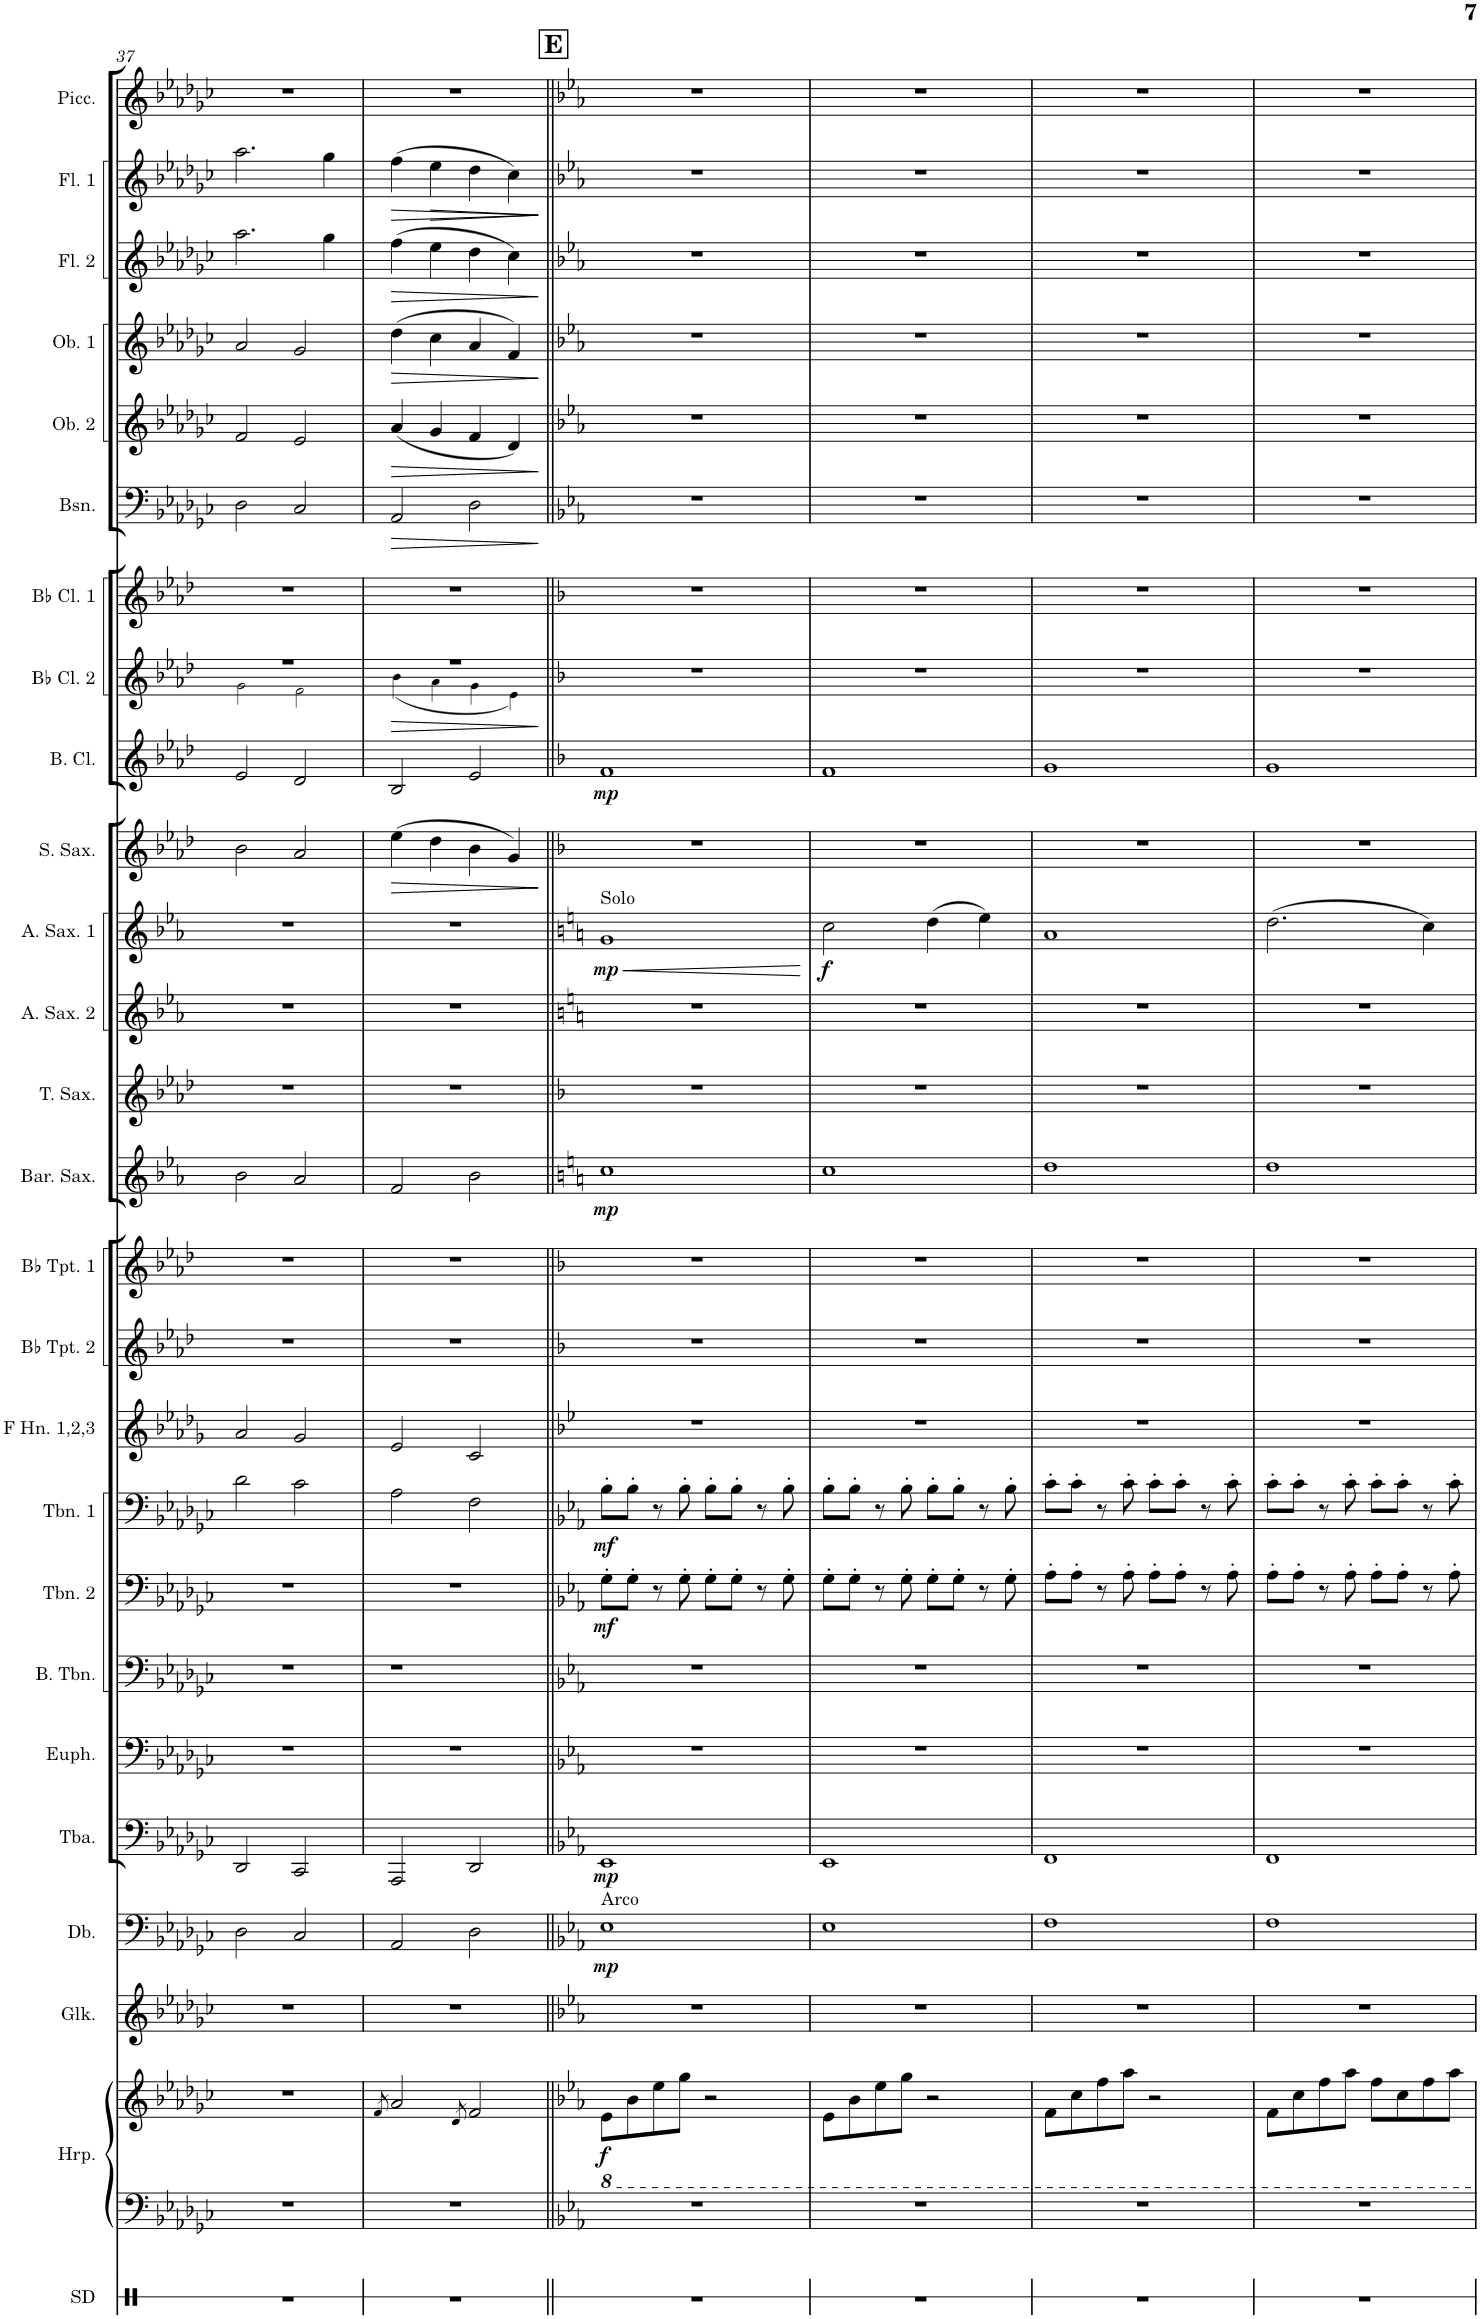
**kern	**kern	**kern	**dynam	**kern	**kern	**dynam	**kern	**dynam	**kern	**kern	**kern	**dynam	**kern	**dynam	**kern	**kern	**kern	**kern	**dynam	**kern	**kern	**kern	**dynam	**kern	**dynam	**kern	**dynam	**kern	**dynam	**kern	**kern	**dynam	**kern	**dynam	**kern	**dynam	**kern	**dynam	**kern	**dynam	**kern
*part26	*part25	*part25	*part25	*part24	*part23	*part23	*part22	*part22	*part21	*part20	*part19	*part19	*part18	*part18	*part17	*part16	*part15	*part14	*part14	*part13	*part12	*part11	*part11	*part10	*part10	*part9	*part9	*part8	*part8	*part7	*part6	*part6	*part5	*part5	*part4	*part4	*part3	*part3	*part2	*part2	*part1
*staff27	*staff26	*staff25	*staff25/26	*staff24	*staff23	*staff23	*staff22	*staff22	*staff21	*staff20	*staff19	*staff19	*staff18	*staff18	*staff17	*staff16	*staff15	*staff14	*staff14	*staff13	*staff12	*staff11	*staff11	*staff10	*staff10	*staff9	*staff9	*staff8	*staff8	*staff7	*staff6	*staff6	*staff5	*staff5	*staff4	*staff4	*staff3	*staff3	*staff2	*staff2	*staff1
*I"Snare Drum	*I"Harp	*	*	*I"Glockenspiel	*I"Double Bass	*	*I"Tuba	*	*I"Euphonium	*I"Bass Trombone	*I"Trombone 2	*	*I"Trombone 1	*	*I"F Horn 1,2,3	*I"Bb Trumpet 2	*I"Bb Trumpet 1	*I"Baritone Saxophone	*	*I"Tenor Saxophone	*I"Alto Saxophone 2	*I"Alto Saxophone 1	*	*I"Soprano Saxophone	*	*I"Bass Clarinet	*	*I"Bb Clarinet 2	*	*I"Bb Clarinet 1	*I"Bassoon	*	*I"Oboe 2	*	*I"Oboe 1	*	*I"Flute 2	*	*I"Flute 1	*	*I"Piccolo
*I'SD	*I'Hrp.	*	*	*I'Glk.	*I'Db.	*	*I'Tba.	*	*I'Euph.	*I'B. Tbn.	*I'Tbn. 2	*	*I'Tbn. 1	*	*I'F Hn. 1,2,3	*I'Bb Tpt. 2	*I'Bb Tpt. 1	*I'Bar. Sax.	*	*I'T. Sax.	*I'A. Sax. 2	*I'A. Sax. 1	*	*I'S. Sax.	*	*I'B. Cl.	*	*I'Bb Cl. 2	*	*I'Bb Cl. 1	*I'Bsn.	*	*I'Ob. 2	*	*I'Ob. 1	*	*I'Fl. 2	*	*I'Fl. 1	*	*I'Picc.
!!LO:PB:g=z
*clefX	*clefF4	*clefG2	*	*clefG2	*clefF4	*	*clefF4	*	*clefF4	*clefF4	*clefF4	*	*clefF4	*	*clefG2	*clefG2	*clefG2	*clefG2	*	*clefG2	*clefG2	*clefG2	*	*clefG2	*	*clefG2	*	*clefG2	*	*clefG2	*clefF4	*	*clefG2	*	*clefG2	*	*clefG2	*	*clefG2	*	*clefG2
*	*	*	*	*Trd-14c-24	*Trd7c12	*	*	*	*	*	*	*	*	*	*Trd4c7	*Trd1c2	*Trd1c2	*Trd12c21	*	*Trd8c14	*Trd5c9	*Trd5c9	*	*Trd1c2	*	*Trd8c14	*	*Trd1c2	*	*Trd1c2	*	*	*	*	*	*	*	*	*	*	*Trd-7c-12
*k[]	*k[b-e-a-d-g-c-]	*k[b-e-a-d-g-c-]	*	*k[b-e-a-d-g-c-]	*k[b-e-a-d-g-c-]	*	*k[b-e-a-d-g-c-]	*	*k[b-e-a-d-g-c-]	*k[b-e-a-d-g-c-]	*k[b-e-a-d-g-c-]	*	*k[b-e-a-d-g-c-]	*	*k[b-e-a-d-g-]	*k[b-e-a-d-]	*k[b-e-a-d-]	*k[b-e-a-]	*	*k[b-e-a-d-]	*k[b-e-a-]	*k[b-e-a-]	*	*k[b-e-a-d-]	*	*k[b-e-a-d-]	*	*k[b-e-a-d-]	*	*k[b-e-a-d-]	*k[b-e-a-d-g-c-]	*	*k[b-e-a-d-g-c-]	*	*k[b-e-a-d-g-c-]	*	*k[b-e-a-d-g-c-]	*	*k[b-e-a-d-g-c-]	*	*k[b-e-a-d-g-c-]
*M4/4	*M4/4	*M4/4	*	*M4/4	*M4/4	*	*M4/4	*	*M4/4	*M4/4	*M4/4	*	*M4/4	*	*M4/4	*M4/4	*M4/4	*M4/4	*	*M4/4	*M4/4	*M4/4	*	*M4/4	*	*M4/4	*	*M4/4	*	*M4/4	*M4/4	*	*M4/4	*	*M4/4	*	*M4/4	*	*M4/4	*	*M4/4
=37	=37	=37	=37	=37	=37	=37	=37	=37	=37	=37	=37	=37	=37	=37	=37	=37	=37	=37	=37	=37	=37	=37	=37	=37	=37	=37	=37	=37	=37	=37	=37	=37	=37	=37	=37	=37	=37	=37	=37	=37	=37
*	*	*	*	*	*	*	*	*	*	*	*	*	*	*	*	*	*	*	*	*	*	*	*	*	*	*	*	*^	*	*	*	*	*	*	*	*	*	*	*	*	*
1r	1r	1r	.	1r	2D-\	.	2DD-/	.	1r	1r	1r	.	2d-\	.	2a-/	1r	1r	2b-\	.	1r	1r	1r	.	2b-\	.	2e-/	.	1r	2g\	.	1r	2D-\	.	2f/	.	2a-/	.	2.aa-\	.	2.aa-\	.	1r
.	.	.	.	.	2C-/	.	2CC-/	.	.	.	.	.	2c-\	.	2g-/	.	.	2a-/	.	.	.	.	.	2a-/	.	2d-/	.	.	2f\	.	.	2C-/	.	2e-/	.	2g-/	.	.	.	.	.	.
.	.	.	.	.	.	.	.	.	.	.	.	.	.	.	.	.	.	.	.	.	.	.	.	.	.	.	.	.	.	.	.	.	.	.	.	.	.	4gg-\	.	4gg-\	.	.
=38	=38	=38	=38	=38	=38	=38	=38	=38	=38	=38	=38	=38	=38	=38	=38	=38	=38	=38	=38	=38	=38	=38	=38	=38	=38	=38	=38	=38	=38	=38	=38	=38	=38	=38	=38	=38	=38	=38	=38	=38	=38	=38
.	.	8qf/	.	.	.	.	.	.	.	.	.	.	.	.	.	.	.	.	.	.	.	.	.	.	.	.	.	.	.	.	.	.	.	.	.	.	.	.	.	.	.	.
!	!	!	!	!	!	!	!	!	!	!	!	!	!	!	!	!	!	!	!	!	!	!	!	!	!LO:HP:b	!	!	!	!	!LO:HP:b	!	!	!LO:HP:b	!	!LO:HP:b	!	!LO:HP:b	!	!LO:HP:b	!	!LO:HP:b	!
1r	1r	2a-/	.	1r	2AA-/	.	2AAA-/	.	1r	1r	1r	.	2A-\	.	2e-/	1r	1r	2f/	.	1r	1r	1r	.	(4ee-\	>	2B-/	.	1r	(4b-\	>	1r	2AA-/	>	(4a-/	>	(4dd-\	>	(4ff\	>	(4ff\	>	1r
!	!	!	!	!	!	!	!	!	!	!	!	!	!	!	!	!	!	!	!	!	!	!	!	!	!	!	!	!	!	!	!	!	!	!	!	!	!	!	!	!	!LO:HP:b	!
.	.	.	.	.	.	.	.	.	.	.	.	.	.	.	.	.	.	.	.	.	.	.	.	4dd-\	.	.	.	.	4a-\	.	.	.	.	4g-/	.	4cc-\	.	4ee-\	.	4ee-\	>	.
.	.	8qd-/	.	.	.	.	.	.	.	.	.	.	.	.	.	.	.	.	.	.	.	.	.	.	.	.	.	.	.	.	.	.	.	.	.	.	.	.	.	.	.	.
.	.	2f/	.	.	2D-\	.	2DD-/	.	.	.	.	.	2F\	.	2c/	.	.	2b-\	.	.	.	.	.	4b-\	.	2e-/	.	.	4g\	.	.	2D-\	.	4f/	.	4a-/	.	4dd-\	.	4dd-\	.	.
.	.	.	.	.	.	.	.	.	.	.	.	.	.	.	.	.	.	.	.	.	.	.	.	4g/)	.	.	.	.	4e-\)	.	.	.	.	4d-/)	.	4f/)	.	4cc-\)	.	4cc-\)	.	.
*	*	*	*	*	*	*	*	*	*	*	*	*	*	*	*	*	*	*	*	*	*	*	*	*	*	*	*	*v	*v	*	*	*	*	*	*	*	*	*	*	*	*	*
.	.	.	.	.	.	.	.	.	.	.	.	.	.	.	.	.	.	.	.	.	.	.	.	.	]	.	.	.	]	.	.	]	.	]	.	]	.	]	.	] ]	.
!!LO:REH:place=s1:a:B:cj:fs=14:t=E
=39||	=39||	=39||	=39||	=39||	=39||	=39||	=39||	=39||	=39||	=39||	=39||	=39||	=39||	=39||	=39||	=39||	=39||	=39||	=39||	=39||	=39||	=39||	=39||	=39||	=39||	=39||	=39||	=39||	=39||	=39||	=39||	=39||	=39||	=39||	=39||	=39||	=39||	=39||	=39||	=39||	=39||
*	*k[b-e-a-]	*k[b-e-a-]	*	*k[b-e-a-]	*k[b-e-a-]	*	*k[b-e-a-]	*	*k[b-e-a-]	*k[b-e-a-]	*k[b-e-a-]	*	*k[b-e-a-]	*	*k[b-e-]	*k[b-]	*k[b-]	*k[]	*	*k[b-]	*k[]	*k[]	*	*k[b-]	*	*k[b-]	*	*k[b-]	*	*k[b-]	*k[b-e-a-]	*	*k[b-e-a-]	*	*k[b-e-a-]	*	*k[b-e-a-]	*	*k[b-e-a-]	*	*k[b-e-a-]
!	!	!	!	!	!	!	!	!	!	!	!	!	!	!	!	!	!	!	!	!	!	!LO:TX:a:t=Solo	!	!	!	!	!	!	!	!	!	!	!	!	!	!	!	!	!	!	!
!	!	!	!	!	!LO:TX:a:t=Arco	!	!	!	!	!	!	!	!	!	!	!	!	!	!	!	!	!	!	!	!	!	!	!	!	!	!	!	!	!	!	!	!	!	!	!	!
!	!	!	!LO:DY:b	!	!	!LO:DY:b	!	!LO:DY:b	!	!	!	!LO:DY:b	!	!LO:DY:b	!	!	!	!	!LO:DY:b	!	!	!	!LO:HP:b	!	!	!	!	!	!	!	!	!	!	!	!	!	!	!	!	!	!
!	!	!	!	!	!	!	!	!	!	!	!	!	!	!	!	!	!	!	!	!	!	!	!LO:DY:n=1:b	!	!	!	!LO:DY:b	!	!	!	!	!	!	!	!	!	!	!	!	!	!
1r	1r	8E-\L	f	1r	1E-	mp	1EE-	mp	1r	1r	8G'\L	mf	8B-'\L	mf	1r	1r	1r	1cc	mp	1r	1r	1g	< mp	1r	.	1f	mp	1r	.	1r	1r	.	1r	.	1r	.	1r	.	1r	.	1r
.	.	8B-\	.	.	.	.	.	.	.	.	8G'\J	.	8B-'\J	.	.	.	.	.	.	.	.	.	.	.	.	.	.	.	.	.	.	.	.	.	.	.	.	.	.	.	.
.	.	8e-\	.	.	.	.	.	.	.	.	8r	.	8r	.	.	.	.	.	.	.	.	.	.	.	.	.	.	.	.	.	.	.	.	.	.	.	.	.	.	.	.
.	.	8g\J	.	.	.	.	.	.	.	.	8G'\	.	8B-'\	.	.	.	.	.	.	.	.	.	.	.	.	.	.	.	.	.	.	.	.	.	.	.	.	.	.	.	.
.	.	2r	.	.	.	.	.	.	.	.	8G'\L	.	8B-'\L	.	.	.	.	.	.	.	.	.	.	.	.	.	.	.	.	.	.	.	.	.	.	.	.	.	.	.	.
.	.	.	.	.	.	.	.	.	.	.	8G'\J	.	8B-'\J	.	.	.	.	.	.	.	.	.	.	.	.	.	.	.	.	.	.	.	.	.	.	.	.	.	.	.	.
.	.	.	.	.	.	.	.	.	.	.	8r	.	8r	.	.	.	.	.	.	.	.	.	.	.	.	.	.	.	.	.	.	.	.	.	.	.	.	.	.	.	.
.	.	.	.	.	.	.	.	.	.	.	8G'\	.	8B-'\	.	.	.	.	.	.	.	.	.	.	.	.	.	.	.	.	.	.	.	.	.	.	.	.	.	.	.	.
.	.	.	.	.	.	.	.	.	.	.	.	.	.	.	.	.	.	.	.	.	.	.	[	.	.	.	.	.	.	.	.	.	.	.	.	.	.	.	.	.	.
=40	=40	=40	=40	=40	=40	=40	=40	=40	=40	=40	=40	=40	=40	=40	=40	=40	=40	=40	=40	=40	=40	=40	=40	=40	=40	=40	=40	=40	=40	=40	=40	=40	=40	=40	=40	=40	=40	=40	=40	=40	=40
!	!	!	!	!	!	!	!	!	!	!	!	!	!	!	!	!	!	!	!	!	!	!	!LO:DY:b	!	!	!	!	!	!	!	!	!	!	!	!	!	!	!	!	!	!
1r	1r	8E-\L	.	1r	1E-	.	1EE-	.	1r	1r	8G'\L	.	8B-'\L	.	1r	1r	1r	1cc	.	1r	1r	2cc\	f	1r	.	1f	.	1r	.	1r	1r	.	1r	.	1r	.	1r	.	1r	.	1r
.	.	8B-\	.	.	.	.	.	.	.	.	8G'\J	.	8B-'\J	.	.	.	.	.	.	.	.	.	.	.	.	.	.	.	.	.	.	.	.	.	.	.	.	.	.	.	.
.	.	8e-\	.	.	.	.	.	.	.	.	8r	.	8r	.	.	.	.	.	.	.	.	.	.	.	.	.	.	.	.	.	.	.	.	.	.	.	.	.	.	.	.
.	.	8g\J	.	.	.	.	.	.	.	.	8G'\	.	8B-'\	.	.	.	.	.	.	.	.	.	.	.	.	.	.	.	.	.	.	.	.	.	.	.	.	.	.	.	.
.	.	2r	.	.	.	.	.	.	.	.	8G'\L	.	8B-'\L	.	.	.	.	.	.	.	.	(4dd\	.	.	.	.	.	.	.	.	.	.	.	.	.	.	.	.	.	.	.
.	.	.	.	.	.	.	.	.	.	.	8G'\J	.	8B-'\J	.	.	.	.	.	.	.	.	.	.	.	.	.	.	.	.	.	.	.	.	.	.	.	.	.	.	.	.
.	.	.	.	.	.	.	.	.	.	.	8r	.	8r	.	.	.	.	.	.	.	.	4ee\)	.	.	.	.	.	.	.	.	.	.	.	.	.	.	.	.	.	.	.
.	.	.	.	.	.	.	.	.	.	.	8G'\	.	8B-'\	.	.	.	.	.	.	.	.	.	.	.	.	.	.	.	.	.	.	.	.	.	.	.	.	.	.	.	.
=41	=41	=41	=41	=41	=41	=41	=41	=41	=41	=41	=41	=41	=41	=41	=41	=41	=41	=41	=41	=41	=41	=41	=41	=41	=41	=41	=41	=41	=41	=41	=41	=41	=41	=41	=41	=41	=41	=41	=41	=41	=41
1r	1r	8F\L	.	1r	1F	.	1FF	.	1r	1r	8A-'\L	.	8c'\L	.	1r	1r	1r	1dd	.	1r	1r	1a	.	1r	.	1g	.	1r	.	1r	1r	.	1r	.	1r	.	1r	.	1r	.	1r
.	.	8c\	.	.	.	.	.	.	.	.	8A-'\J	.	8c'\J	.	.	.	.	.	.	.	.	.	.	.	.	.	.	.	.	.	.	.	.	.	.	.	.	.	.	.	.
.	.	8f\	.	.	.	.	.	.	.	.	8r	.	8r	.	.	.	.	.	.	.	.	.	.	.	.	.	.	.	.	.	.	.	.	.	.	.	.	.	.	.	.
.	.	8a-\J	.	.	.	.	.	.	.	.	8A-'\	.	8c'\	.	.	.	.	.	.	.	.	.	.	.	.	.	.	.	.	.	.	.	.	.	.	.	.	.	.	.	.
.	.	2r	.	.	.	.	.	.	.	.	8A-'\L	.	8c'\L	.	.	.	.	.	.	.	.	.	.	.	.	.	.	.	.	.	.	.	.	.	.	.	.	.	.	.	.
.	.	.	.	.	.	.	.	.	.	.	8A-'\J	.	8c'\J	.	.	.	.	.	.	.	.	.	.	.	.	.	.	.	.	.	.	.	.	.	.	.	.	.	.	.	.
.	.	.	.	.	.	.	.	.	.	.	8r	.	8r	.	.	.	.	.	.	.	.	.	.	.	.	.	.	.	.	.	.	.	.	.	.	.	.	.	.	.	.
.	.	.	.	.	.	.	.	.	.	.	8A-'\	.	8c'\	.	.	.	.	.	.	.	.	.	.	.	.	.	.	.	.	.	.	.	.	.	.	.	.	.	.	.	.
=42	=42	=42	=42	=42	=42	=42	=42	=42	=42	=42	=42	=42	=42	=42	=42	=42	=42	=42	=42	=42	=42	=42	=42	=42	=42	=42	=42	=42	=42	=42	=42	=42	=42	=42	=42	=42	=42	=42	=42	=42	=42
1r	1r	8F\L	.	1r	1F	.	1FF	.	1r	1r	8A-'\L	.	8c'\L	.	1r	1r	1r	1dd	.	1r	1r	(2.dd\	.	1r	.	1g	.	1r	.	1r	1r	.	1r	.	1r	.	1r	.	1r	.	1r
.	.	8c\	.	.	.	.	.	.	.	.	8A-'\J	.	8c'\J	.	.	.	.	.	.	.	.	.	.	.	.	.	.	.	.	.	.	.	.	.	.	.	.	.	.	.	.
.	.	8f\	.	.	.	.	.	.	.	.	8r	.	8r	.	.	.	.	.	.	.	.	.	.	.	.	.	.	.	.	.	.	.	.	.	.	.	.	.	.	.	.
.	.	8a-\J	.	.	.	.	.	.	.	.	8A-'\	.	8c'\	.	.	.	.	.	.	.	.	.	.	.	.	.	.	.	.	.	.	.	.	.	.	.	.	.	.	.	.
.	.	8f\L	.	.	.	.	.	.	.	.	8A-'\L	.	8c'\L	.	.	.	.	.	.	.	.	.	.	.	.	.	.	.	.	.	.	.	.	.	.	.	.	.	.	.	.
.	.	8c\	.	.	.	.	.	.	.	.	8A-'\J	.	8c'\J	.	.	.	.	.	.	.	.	.	.	.	.	.	.	.	.	.	.	.	.	.	.	.	.	.	.	.	.
.	.	8f\	.	.	.	.	.	.	.	.	8r	.	8r	.	.	.	.	.	.	.	.	4cc\)	.	.	.	.	.	.	.	.	.	.	.	.	.	.	.	.	.	.	.
.	.	8a-\J	.	.	.	.	.	.	.	.	8A-'\	.	8c'\	.	.	.	.	.	.	.	.	.	.	.	.	.	.	.	.	.	.	.	.	.	.	.	.	.	.	.	.
=	=	=	=	=	=	=	=	=	=	=	=	=	=	=	=	=	=	=	=	=	=	=	=	=	=	=	=	=	=	=	=	=	=	=	=	=	=	=	=	=	=
*-	*-	*-	*-	*-	*-	*-	*-	*-	*-	*-	*-	*-	*-	*-	*-	*-	*-	*-	*-	*-	*-	*-	*-	*-	*-	*-	*-	*-	*-	*-	*-	*-	*-	*-	*-	*-	*-	*-	*-	*-	*-
